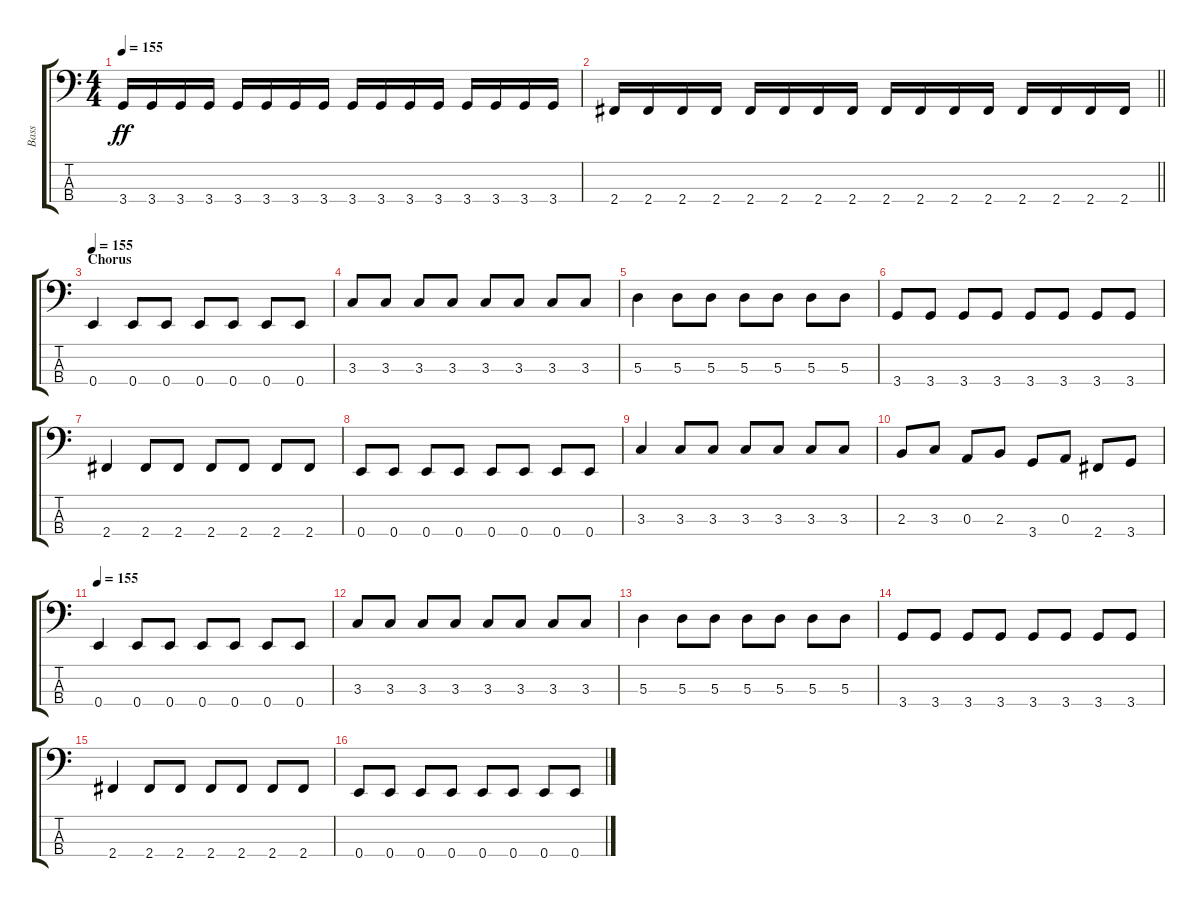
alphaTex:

\track ("Bass" "Bass") {solo instrument electricbassfinger}
\staff {score tabs}
\tuning (G2 D2 A1 E1) {hide}
\ts (4 4)
\tempo 155
\clef f4
\ks c
3.4.16{dy ff} 3.4.16 3.4.16 3.4.16 3.4.16 3.4.16 3.4.16 3.4.16 3.4.16 3.4.16 3.4.16 3.4.16 3.4.16 3.4.16 3.4.16 3.4.16 |
\barLineRight lightlight
2.4.16 2.4.16 2.4.16 2.4.16 2.4.16 2.4.16 2.4.16 2.4.16 2.4.16 2.4.16 2.4.16 2.4.16 2.4.16 2.4.16 2.4.16 2.4.16 |
\section ("" "Chorus")
\tempo 155
0.4.4 0.4.8 0.4.8 0.4.8 0.4.8 0.4.8 0.4.8 |
3.3.8 3.3.8 3.3.8 3.3.8 3.3.8 3.3.8 3.3.8 3.3.8 |
5.3.4 5.3.8 5.3.8 5.3.8 5.3.8 5.3.8 5.3.8 |
3.4.8 3.4.8 3.4.8 3.4.8 3.4.8 3.4.8 3.4.8 3.4.8 |
2.4.4 2.4.8 2.4.8 2.4.8 2.4.8 2.4.8 2.4.8 |
0.4.8 0.4.8 0.4.8 0.4.8 0.4.8 0.4.8 0.4.8 0.4.8 |
3.3.4 3.3.8 3.3.8 3.3.8 3.3.8 3.3.8 3.3.8 |
2.3.8 3.3.8 0.3.8 2.3.8 3.4.8 0.3.8 2.4.8 3.4.8 |
\tempo 155
0.4.4 0.4.8 0.4.8 0.4.8 0.4.8 0.4.8 0.4.8 |
3.3.8 3.3.8 3.3.8 3.3.8 3.3.8 3.3.8 3.3.8 3.3.8 |
5.3.4 5.3.8 5.3.8 5.3.8 5.3.8 5.3.8 5.3.8 |
3.4.8 3.4.8 3.4.8 3.4.8 3.4.8 3.4.8 3.4.8 3.4.8 |
2.4.4 2.4.8 2.4.8 2.4.8 2.4.8 2.4.8 2.4.8 |
0.4.8 0.4.8 0.4.8 0.4.8 0.4.8 0.4.8 0.4.8 0.4.8
